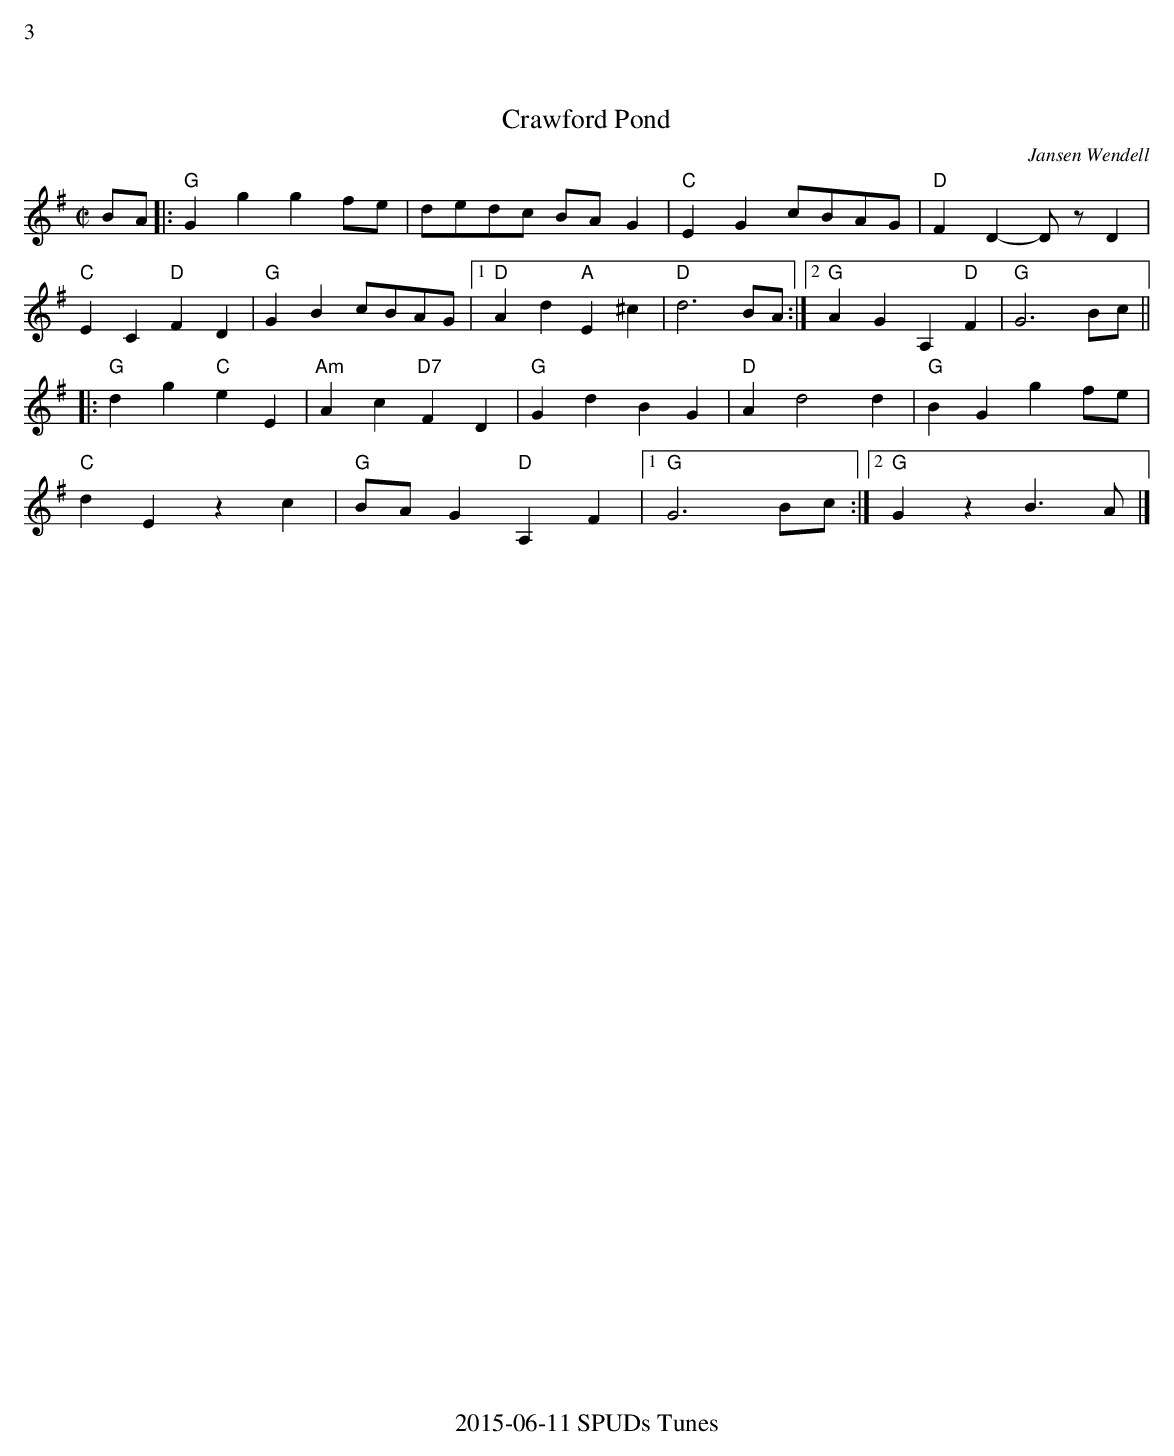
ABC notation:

X:1
%%text 3
T:Crawford Pond
C:Jansen Wendell
M:C|
K:G
BA|:"G"G2g2g2fe|dedc BAG2|"C"E2G2cBAG|"D"F2D2-DzD2|
"C"E2C2"D"F2D2|"G"G2B2cBAG|1"D"A2d2"A"E2^c2|"D"d6BA:|2"G"A2G2A,2"D"F2|"G"G6Bc||
|:"G"d2g2"C"e2E2|"Am"A2c2"D7"F2D2|"G"G2d2B2G2|"D"A2d4d2|"G"B2G2g2fe|
"C"d2E2z2c2|"G"BAG2 "D"A,2 F2|1"G"G6Bc:|2"G"G2z2B3A|]
